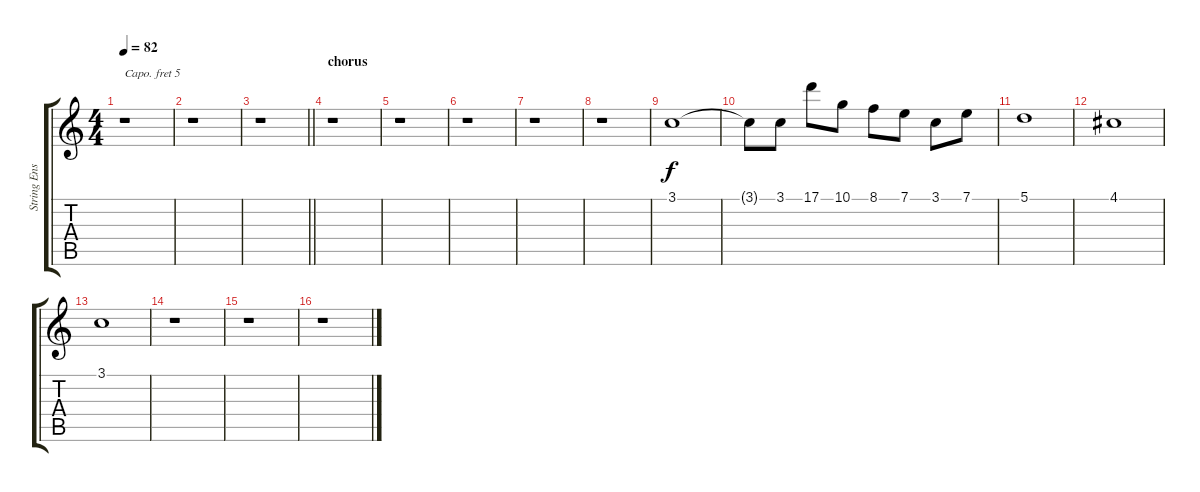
\track ("String Ensemble1" "String Ens") {instrument stringensemble1}
\staff {score tabs}
\capo 5
\tuning (E4 B3 G3 D3 A2 E2) {hide}
\ts (4 4)
\tempo 82
\clef g2
\ks c
r.1{dy f} |
r.1 |
\barLineRight lightlight
r.1 |
\section ("" "chorus")
r.1 |
r.1 |
r.1 |
r.1 |
r.1 |
3.1.1 |
3.1{t}.8 3.1.8 17.1.8 10.1.8 8.1.8 7.1.8 3.1.8 7.1.8 |
5.1.1 |
4.1.1 |
3.1.1 |
r.1 |
r.1 |
r.1
